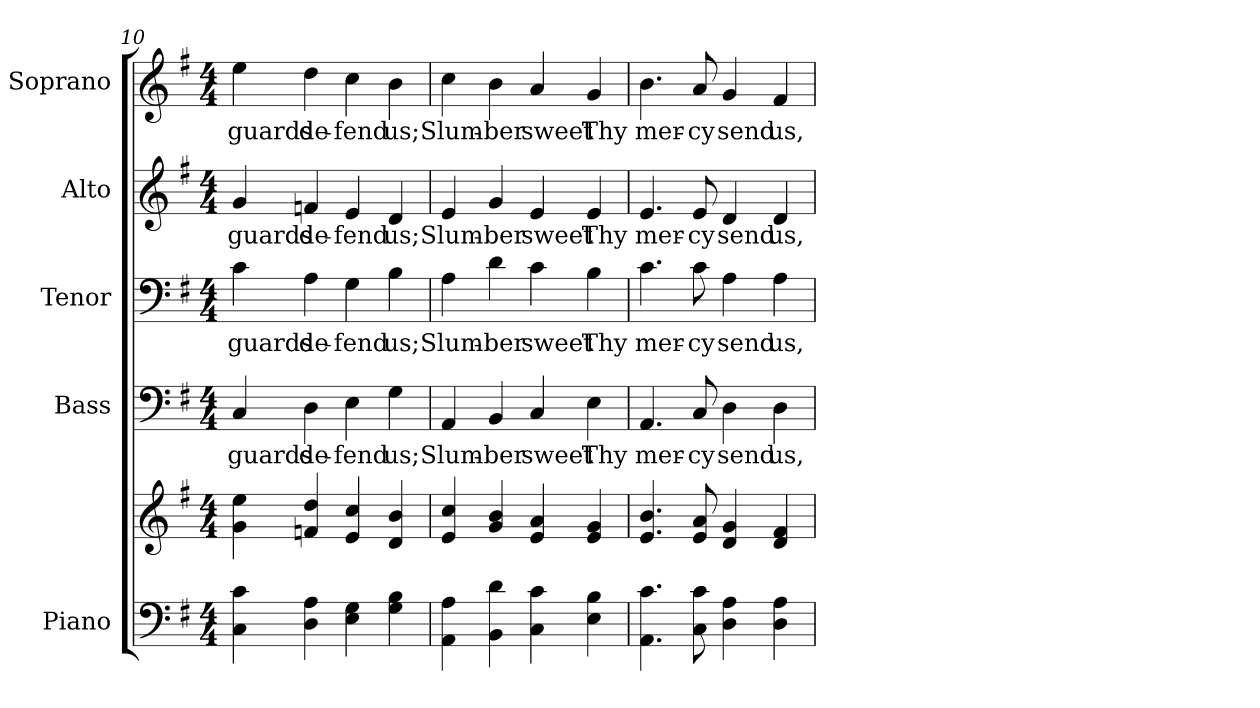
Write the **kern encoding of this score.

**kern	**kern	**kern	**text	**kern	**text	**kern	**text	**kern	**text
*part5	*part5	*part4	*part4	*part3	*part3	*part2	*part2	*part1	*part1
*staff6	*staff5	*staff4	*staff4	*staff3	*staff3	*staff2	*staff2	*staff1	*staff1
*I"Piano	*	*I"Bass	*	*I"Tenor	*	*I"Alto	*	*I"Soprano	*
*I'Pno.	*	*I'B.	*	*I'T.	*	*I'A.	*	*I'S.	*
*clefF4	*clefG2	*clefF4	*	*clefF4	*	*clefG2	*	*clefG2	*
*k[f#]	*k[f#]	*k[f#]	*	*k[f#]	*	*k[f#]	*	*k[f#]	*
*G:	*G:	*G:	*	*G:	*	*G:	*	*G:	*
*M4/4	*M4/4	*M4/4	*	*M4/4	*	*M4/4	*	*M4/4	*
=10	=10	=10	=10	=10	=10	=10	=10	=10	=10
!	!	!	!LO:LY:b:color=#000000	!	!	!	!	!	!
!	!	!	!	!	!LO:LY:b:color=#000000	!	!	!	!
!	!	!	!	!	!	!	!LO:LY:b:color=#000000	!	!
!	!	!	!	!	!	!	!	!	!LO:LY:b:color=#000000
4Ci\ 4ci	4gi\ 4eei	4Ci/	-guards	4ci\	-guards	4gi/	-guards	4eei\	-guards
!	!	!	!LO:LY:b:color=#000000	!	!	!	!	!	!
!	!	!	!	!	!LO:LY:b:color=#000000	!	!	!	!
!	!	!	!	!	!	!	!LO:LY:b:color=#000000	!	!
!	!	!	!	!	!	!	!	!	!LO:LY:b:color=#000000
4Di\ 4Ai	4fni/ 4ddi	4Di\	de-	4Ai\	de-	4fni/	de-	4ddi\	de-
!	!	!	!LO:LY:b:color=#000000	!	!	!	!	!	!
!	!	!	!	!	!LO:LY:b:color=#000000	!	!	!	!
!	!	!	!	!	!	!	!LO:LY:b:color=#000000	!	!
!	!	!	!	!	!	!	!	!	!LO:LY:b:color=#000000
4Ei\ 4Gi	4ei/ 4cci	4Ei\	-fend	4Gi\	-fend	4ei/	-fend	4cci\	-fend
!	!	!	!LO:LY:b:color=#000000	!	!	!	!	!	!
!	!	!	!	!	!LO:LY:b:color=#000000	!	!	!	!
!	!	!	!	!	!	!	!LO:LY:b:color=#000000	!	!
!	!	!	!	!	!	!	!	!	!LO:LY:b:color=#000000
4Gi\ 4Bi	4di/ 4bi	4Gi\	us;	4Bi\	us;	4di/	us;	4bi\	us;
!!LO:PB:g=z
=11	=11	=11	=11	=11	=11	=11	=11	=11	=11
!	!	!	!LO:LY:b:color=#000000	!	!	!	!	!	!
!	!	!	!	!	!LO:LY:b:color=#000000	!	!	!	!
!	!	!	!	!	!	!	!LO:LY:b:color=#000000	!	!
!	!	!	!	!	!	!	!	!	!LO:LY:b:color=#000000
4AAi\ 4Ai	4ei/ 4cci	4AAi/	Slum-	4Ai\	Slum-	4ei/	Slum-	4cci\	Slum-
!	!	!	!LO:LY:b:color=#000000	!	!	!	!	!	!
!	!	!	!	!	!LO:LY:b:color=#000000	!	!	!	!
!	!	!	!	!	!	!	!LO:LY:b:color=#000000	!	!
!	!	!	!	!	!	!	!	!	!LO:LY:b:color=#000000
4BBi\ 4di	4gi/ 4bi	4BBi/	-ber	4di\	-ber	4gi/	-ber	4bi\	-ber
!	!	!	!LO:LY:b:color=#000000	!	!	!	!	!	!
!	!	!	!	!	!LO:LY:b:color=#000000	!	!	!	!
!	!	!	!	!	!	!	!LO:LY:b:color=#000000	!	!
!	!	!	!	!	!	!	!	!	!LO:LY:b:color=#000000
4Ci\ 4ci	4ei/ 4ai	4Ci/	sweet	4ci\	sweet	4ei/	sweet	4ai/	sweet
!	!	!	!LO:LY:b:color=#000000	!	!	!	!	!	!
!	!	!	!	!	!LO:LY:b:color=#000000	!	!	!	!
!	!	!	!	!	!	!	!LO:LY:b:color=#000000	!	!
!	!	!	!	!	!	!	!	!	!LO:LY:b:color=#000000
4Ei\ 4Bi	4ei/ 4gi	4Ei\	Thy	4Bi\	Thy	4ei/	Thy	4gi/	Thy
=12	=12	=12	=12	=12	=12	=12	=12	=12	=12
!	!	!	!LO:LY:b:color=#000000	!	!	!	!	!	!
!	!	!	!	!	!LO:LY:b:color=#000000	!	!	!	!
!	!	!	!	!	!	!	!LO:LY:b:color=#000000	!	!
!	!	!	!	!	!	!	!	!	!LO:LY:b:color=#000000
4.AAi\ 4.ci	4.ei/ 4.bi	4.AAi/	mer-	4.ci\	mer-	4.ei/	mer-	4.bi\	mer-
!	!	!	!LO:LY:b:color=#000000	!	!	!	!	!	!
!	!	!	!	!	!LO:LY:b:color=#000000	!	!	!	!
!	!	!	!	!	!	!	!LO:LY:b:color=#000000	!	!
!	!	!	!	!	!	!	!	!	!LO:LY:b:color=#000000
8Ci\ 8ci	8ei/ 8ai	8Ci/	-cy	8ci\	-cy	8ei/	-cy	8ai/	-cy
!	!	!	!LO:LY:b:color=#000000	!	!	!	!	!	!
!	!	!	!	!	!LO:LY:b:color=#000000	!	!	!	!
!	!	!	!	!	!	!	!LO:LY:b:color=#000000	!	!
!	!	!	!	!	!	!	!	!	!LO:LY:b:color=#000000
4Di\ 4Ai	4di/ 4gi	4Di\	send	4Ai\	send	4di/	send	4gi/	send
!	!	!	!LO:LY:b:color=#000000	!	!	!	!	!	!
!	!	!	!	!	!LO:LY:b:color=#000000	!	!	!	!
!	!	!	!	!	!	!	!LO:LY:b:color=#000000	!	!
!	!	!	!	!	!	!	!	!	!LO:LY:b:color=#000000
4Di\ 4Ai	4di/ 4f#i	4Di\	us,	4Ai\	us,	4di/	us,	4f#i/	us,
=	=	=	=	=	=	=	=	=	=
*-	*-	*-	*-	*-	*-	*-	*-	*-	*-
